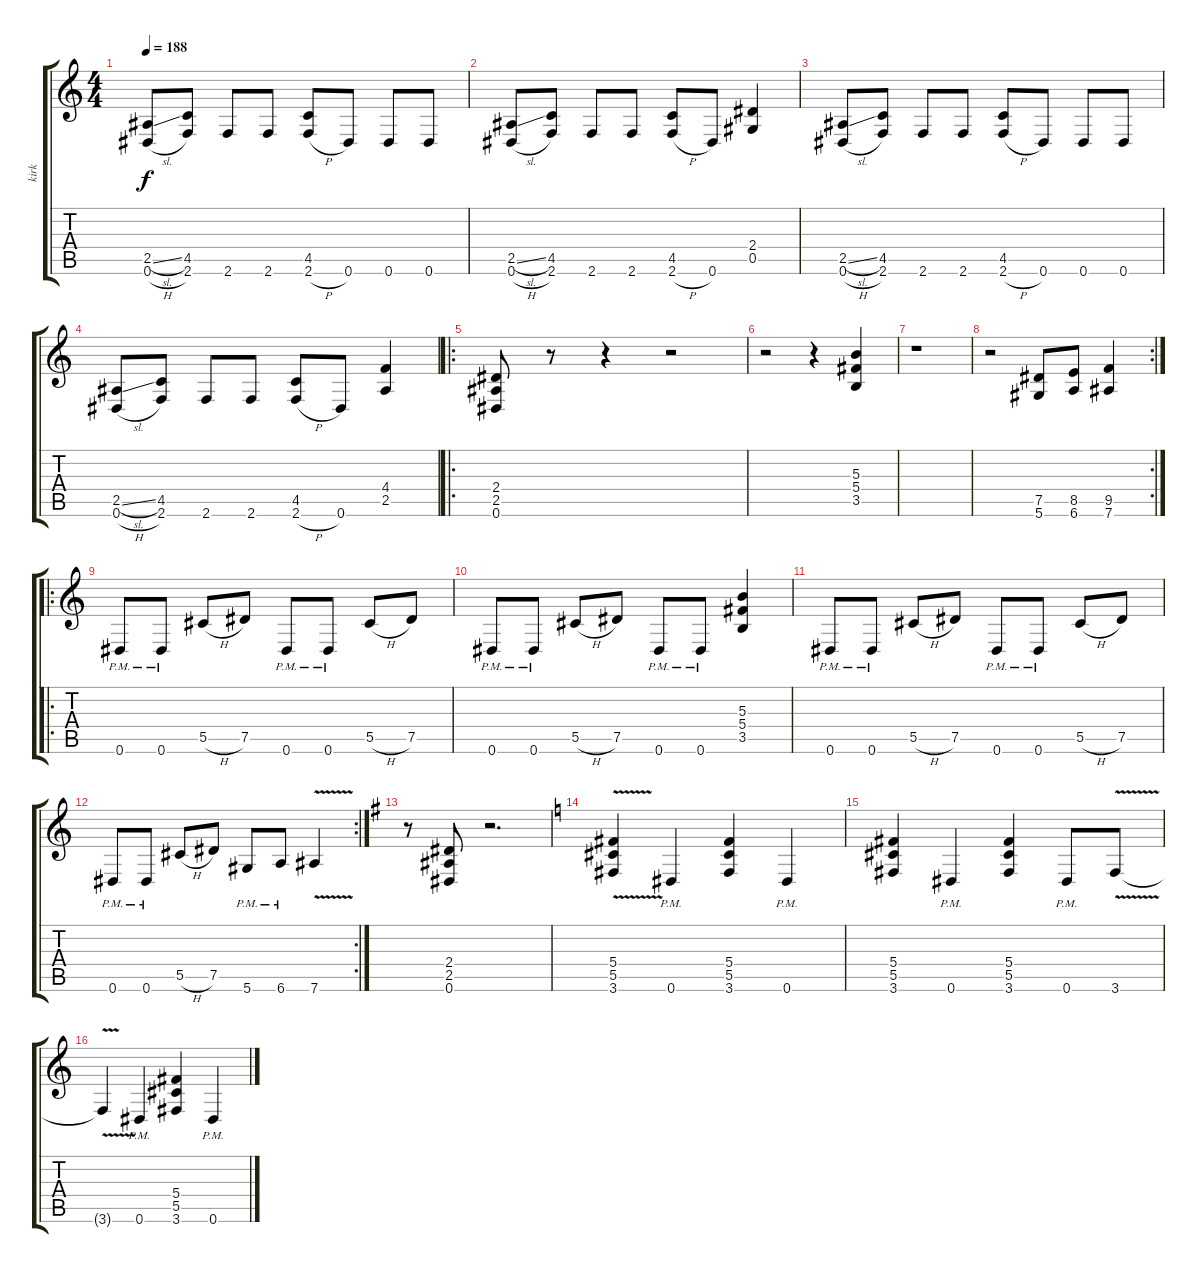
\track ("kirk" "kirk") {instrument distortionguitar}
\staff {score tabs}
\tuning (Eb4 Bb3 Gb3 Db3 Ab2 Eb2) {hide}
\ts (4 4)
\tempo 188
\clef g2
\ks c
(2.5{sl} 0.6{h}).8{dy f} (4.5 2.6).8 2.6.8 2.6.8 (4.5 2.6{h}).8 0.6.8 0.6.8 0.6.8 |
(2.5{sl} 0.6{h}).8 (4.5 2.6).8 2.6.8 2.6.8 (4.5 2.6{h}).8 0.6.8 (2.4 0.5).4 |
(2.5{sl} 0.6{h}).8 (4.5 2.6).8 2.6.8 2.6.8 (4.5 2.6{h}).8 0.6.8 0.6.8 0.6.8 |
(2.5{sl} 0.6{h}).8 (4.5 2.6).8 2.6.8 2.6.8 (4.5 2.6{h}).8 0.6.8 (4.4 2.5).4 |
\ro
(2.4 2.5 0.6).8 r.8 r.4 r.2 |
r.2 r.4 (5.3 5.4 3.5).4 |
r.1 |
\rc 2
r.2 (7.5 5.6).8 (8.5 6.6).8 (9.5 7.6).4 |
\ro
0.6{pm}.8 0.6{pm}.8 5.5{h}.8 7.5.8 0.6{pm}.8 0.6{pm}.8 5.5{h}.8 7.5.8 |
0.6{pm}.8 0.6{pm}.8 5.5{h}.8 7.5.8 0.6{pm}.8 0.6{pm}.8 (5.3 5.4 3.5).4 |
0.6{pm}.8 0.6{pm}.8 5.5{h}.8 7.5.8 0.6{pm}.8 0.6{pm}.8 5.5{h}.8 7.5.8 |
\rc 2
0.6{pm}.8 0.6{pm}.8 5.5{h}.8 7.5.8 5.6{pm}.8 6.6{pm}.8 7.6{v}.4 |
\ks g
r.8 (2.4 2.5 0.6).8 r.2{d} |
\ks c
(5.4{v} 5.5{v} 3.6{v}).4 0.6{pm}.4 (5.4 5.5 3.6).4 0.6{pm}.4 |
(5.4 5.5 3.6).4 0.6{pm}.4 (5.4 5.5 3.6).4 0.6{pm}.8 3.6{v}.8 |
3.6{v t}.4 0.6{pm}.4 (5.4 5.5 3.6).4 0.6{pm}.4
